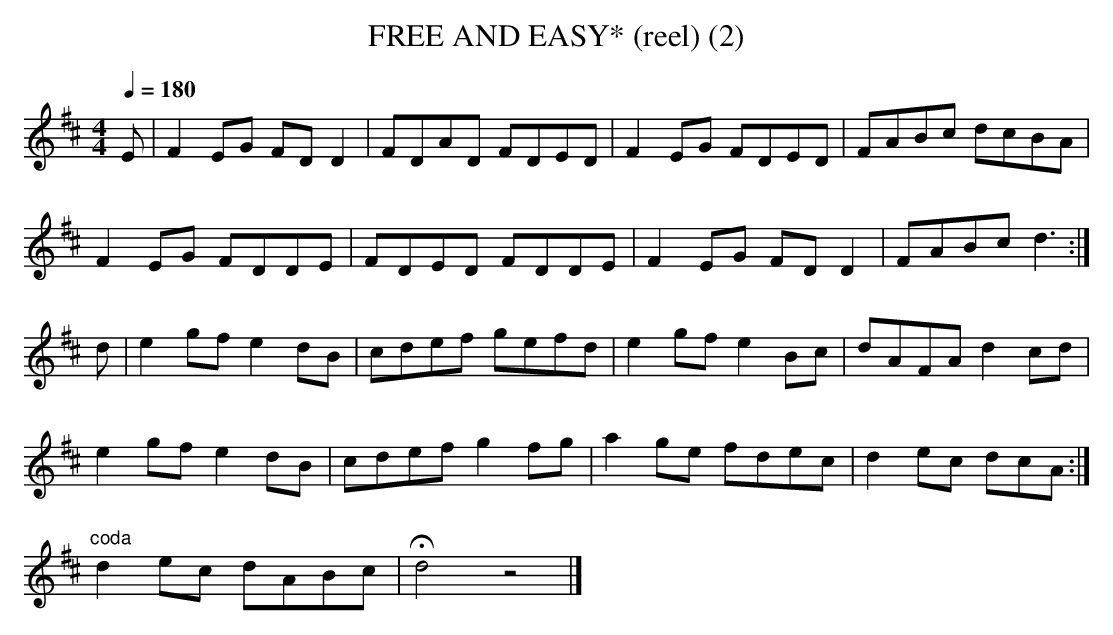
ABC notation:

X:1
T:FREE AND EASY* (reel) (2)
Q:1/4=180
L:1/8
M:4/4
K:D
E|F2EG FDD2|FDAD FDED|F2EG FDED|FABc dcBA|
F2EG FDDE|FDED FDDE|F2EG FDD2|FABc d3:|
d|e2gf e2dB|cdef gefd|e2gf e2Bc|dAFA d2cd|
e2gf e2dB|cdef g2fg|a2ge fdec|d2ec dcA:|
"coda" d2ec dABc|Hd4z4|]
